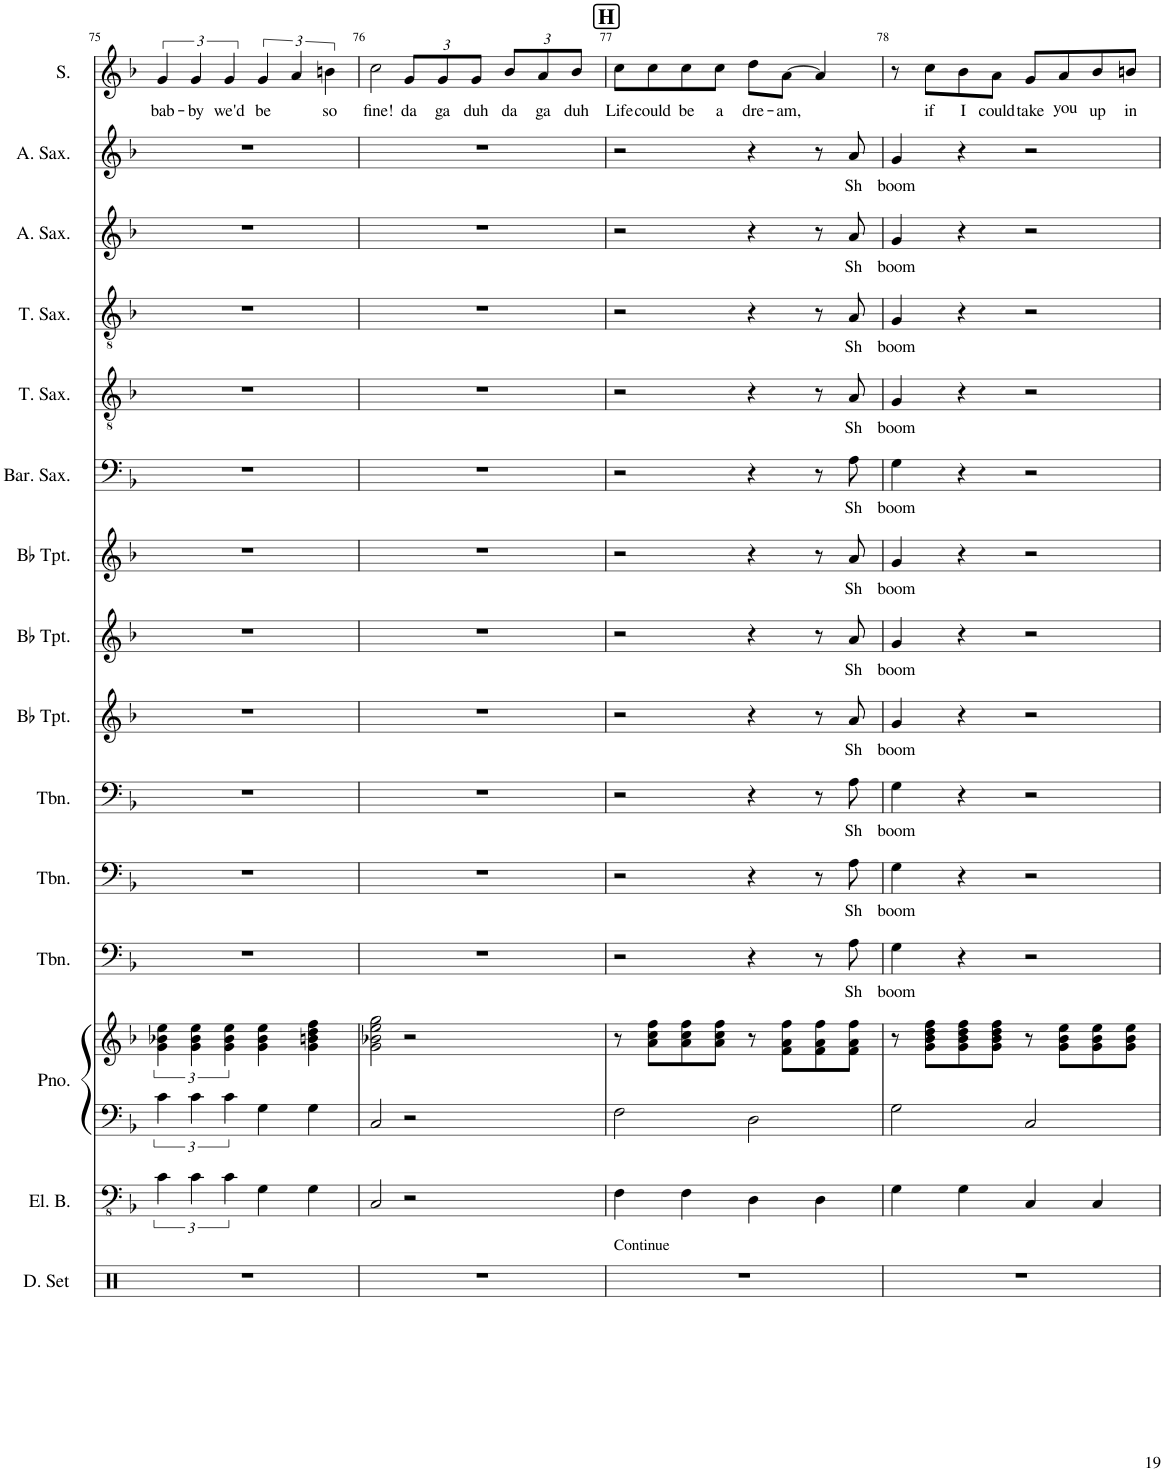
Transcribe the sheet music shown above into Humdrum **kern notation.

**kern	**kern	**kern	**kern	**kern	**text	**kern	**text	**kern	**text	**kern	**text	**kern	**text	**kern	**text	**kern	**text	**kern	**text	**kern	**text	**kern	**text	**kern	**text	**kern	**text
*part15	*part14	*part13	*part13	*part12	*part12	*part11	*part11	*part10	*part10	*part9	*part9	*part8	*part8	*part7	*part7	*part6	*part6	*part5	*part5	*part4	*part4	*part3	*part3	*part2	*part2	*part1	*part1
*staff16	*staff15	*staff14	*staff13	*staff12	*staff12	*staff11	*staff11	*staff10	*staff10	*staff9	*staff9	*staff8	*staff8	*staff7	*staff7	*staff6	*staff6	*staff5	*staff5	*staff4	*staff4	*staff3	*staff3	*staff2	*staff2	*staff1	*staff1
*I"Drumset	*I"Electric Bass	*I"Piano	*	*I"Trombone	*	*I"Trombone	*	*I"Trombone	*	*I"Bb Trumpet	*	*I"Bb Trumpet	*	*I"Bb Trumpet	*	*I"Baritone Saxophone	*	*I"Tenor Saxophone	*	*I"Tenor Saxophone	*	*I"Alto Saxophone	*	*I"Alto Saxophone	*	*I"Soprano	*
*I'D. Set	*I'El. B.	*I'Pno.	*	*I'Tbn.	*	*I'Tbn.	*	*I'Tbn.	*	*I'Bb Tpt.	*	*I'Bb Tpt.	*	*I'Bb Tpt.	*	*I'Bar. Sax.	*	*I'T. Sax.	*	*I'T. Sax.	*	*I'A. Sax.	*	*I'A. Sax.	*	*I'S.	*
!!LO:PB:g=z
*clefX	*clefFv4	*clefF4	*clefG2	*clefF4	*	*clefF4	*	*clefF4	*	*clefG2	*	*clefG2	*	*clefG2	*	*clefF4	*	*clefGv2	*	*clefGv2	*	*clefG2	*	*clefG2	*	*clefG2	*
*	*	*	*	*	*	*	*	*	*	*ITrd1c2	*	*ITrd1c2	*	*ITrd1c2	*	*ITrd12c21	*	*ITrd8c14	*	*ITrd8c14	*	*ITrd5c9	*	*ITrd5c9	*	*	*
*k[]	*k[b-]	*k[b-]	*k[b-]	*k[b-]	*	*k[b-]	*	*k[b-]	*	*k[b-]	*	*k[b-]	*	*k[b-]	*	*k[b-]	*	*k[b-]	*	*k[b-]	*	*k[b-]	*	*k[b-]	*	*k[b-]	*
*M4/4	*M4/4	*M4/4	*M4/4	*M4/4	*	*M4/4	*	*M4/4	*	*M4/4	*	*M4/4	*	*M4/4	*	*M4/4	*	*M4/4	*	*M4/4	*	*M4/4	*	*M4/4	*	*M4/4	*
*met(c)	*met(c)	*met(c)	*met(c)	*met(c)	*	*met(c)	*	*met(c)	*	*met(c)	*	*met(c)	*	*met(c)	*	*met(c)	*	*met(c)	*	*met(c)	*	*met(c)	*	*met(c)	*	*met(c)	*
=75	=75	=75	=75	=75	=75	=75	=75	=75	=75	=75	=75	=75	=75	=75	=75	=75	=75	=75	=75	=75	=75	=75	=75	=75	=75	=75	=75
!	!	!	!	!	!	!	!	!	!	!	!	!	!	!	!	!	!	!	!	!	!	!	!	!	!	!	!LO:LY:b
1r	6C\	6c\	6g\ 6b-X\ 6ee\	1r	.	1r	.	1r	.	1r	.	1r	.	1r	.	1r	.	1r	.	1r	.	1r	.	1r	.	6g/	bab-
!	!	!	!	!	!	!	!	!	!	!	!	!	!	!	!	!	!	!	!	!	!	!	!	!	!	!	!LO:LY:b
.	6C\	6c\	6g\ 6b-\ 6ee\	.	.	.	.	.	.	.	.	.	.	.	.	.	.	.	.	.	.	.	.	.	.	6g/	-by
!	!	!	!	!	!	!	!	!	!	!	!	!	!	!	!	!	!	!	!	!	!	!	!	!	!	!	!LO:LY:b
.	6C\	6c\	6g\ 6b-\ 6ee\	.	.	.	.	.	.	.	.	.	.	.	.	.	.	.	.	.	.	.	.	.	.	6g/	we'd
!	!	!	!	!	!	!	!	!	!	!	!	!	!	!	!	!	!	!	!	!	!	!	!	!	!	!	!LO:LY:b
.	4GG\	4G\	4g\ 4b-\ 4ee\	.	.	.	.	.	.	.	.	.	.	.	.	.	.	.	.	.	.	.	.	.	.	6g/	be
.	.	.	.	.	.	.	.	.	.	.	.	.	.	.	.	.	.	.	.	.	.	.	.	.	.	6a/	.
.	4GG\	4G\	4g\ 4bn\ 4dd\ 4ff\	.	.	.	.	.	.	.	.	.	.	.	.	.	.	.	.	.	.	.	.	.	.	.	.
!	!	!	!	!	!	!	!	!	!	!	!	!	!	!	!	!	!	!	!	!	!	!	!	!	!	!	!LO:LY:b
.	.	.	.	.	.	.	.	.	.	.	.	.	.	.	.	.	.	.	.	.	.	.	.	.	.	6bn\	so
=76	=76	=76	=76	=76	=76	=76	=76	=76	=76	=76	=76	=76	=76	=76	=76	=76	=76	=76	=76	=76	=76	=76	=76	=76	=76	=76	=76
!	!	!	!	!	!	!	!	!	!	!	!	!	!	!	!	!	!	!	!	!	!	!	!	!	!	!	!LO:LY:b
1r	2CC/	2C/	2g\ 2b-X\ 2ee\ 2gg\	1r	.	1r	.	1r	.	1r	.	1r	.	1r	.	1r	.	1r	.	1r	.	1r	.	1r	.	2cc\	fine!
*	*	*	*	*	*	*	*	*	*	*	*	*	*	*	*	*	*	*	*	*	*	*	*	*	*	*Xbrackettup	*
!	!	!	!	!	!	!	!	!	!	!	!	!	!	!	!	!	!	!	!	!	!	!	!	!	!	!	!LO:LY:b
.	2r	2r	2r	.	.	.	.	.	.	.	.	.	.	.	.	.	.	.	.	.	.	.	.	.	.	12g/L	da
!	!	!	!	!	!	!	!	!	!	!	!	!	!	!	!	!	!	!	!	!	!	!	!	!	!	!	!LO:LY:b
.	.	.	.	.	.	.	.	.	.	.	.	.	.	.	.	.	.	.	.	.	.	.	.	.	.	12g/	ga
!	!	!	!	!	!	!	!	!	!	!	!	!	!	!	!	!	!	!	!	!	!	!	!	!	!	!	!LO:LY:b
.	.	.	.	.	.	.	.	.	.	.	.	.	.	.	.	.	.	.	.	.	.	.	.	.	.	12g/J	duh
!	!	!	!	!	!	!	!	!	!	!	!	!	!	!	!	!	!	!	!	!	!	!	!	!	!	!	!LO:LY:b
.	.	.	.	.	.	.	.	.	.	.	.	.	.	.	.	.	.	.	.	.	.	.	.	.	.	12b-/L	da
!	!	!	!	!	!	!	!	!	!	!	!	!	!	!	!	!	!	!	!	!	!	!	!	!	!	!	!LO:LY:b
.	.	.	.	.	.	.	.	.	.	.	.	.	.	.	.	.	.	.	.	.	.	.	.	.	.	12a/	ga
!	!	!	!	!	!	!	!	!	!	!	!	!	!	!	!	!	!	!	!	!	!	!	!	!	!	!	!LO:LY:b
.	.	.	.	.	.	.	.	.	.	.	.	.	.	.	.	.	.	.	.	.	.	.	.	.	.	12b-/J	duh
!!LO:REH:place=s1:a:B:cj:fs=14:t=H
=77	=77	=77	=77	=77	=77	=77	=77	=77	=77	=77	=77	=77	=77	=77	=77	=77	=77	=77	=77	=77	=77	=77	=77	=77	=77	=77	=77
!LO:TX:a:t=Continue	!	!	!	!	!	!	!	!	!	!	!	!	!	!	!	!	!	!	!	!	!	!	!	!	!	!	!
!	!	!	!	!	!	!	!	!	!	!	!	!	!	!	!	!	!	!	!	!	!	!	!	!	!	!	!LO:LY:b
1r	4FF\	2F\	8r	2r	.	2r	.	2r	.	2r	.	2r	.	2r	.	2r	.	2r	.	2r	.	2r	.	2r	.	8cc\L	Life
!	!	!	!	!	!	!	!	!	!	!	!	!	!	!	!	!	!	!	!	!	!	!	!	!	!	!	!LO:LY:b
.	.	.	8a\ 8cc\ 8ff\L	.	.	.	.	.	.	.	.	.	.	.	.	.	.	.	.	.	.	.	.	.	.	8cc\	could
!	!	!	!	!	!	!	!	!	!	!	!	!	!	!	!	!	!	!	!	!	!	!	!	!	!	!	!LO:LY:b
.	4FF\	.	8a\ 8cc\ 8ff\	.	.	.	.	.	.	.	.	.	.	.	.	.	.	.	.	.	.	.	.	.	.	8cc\	be
!	!	!	!	!	!	!	!	!	!	!	!	!	!	!	!	!	!	!	!	!	!	!	!	!	!	!	!LO:LY:b
.	.	.	8a\ 8cc\ 8ff\J	.	.	.	.	.	.	.	.	.	.	.	.	.	.	.	.	.	.	.	.	.	.	8cc\J	a
!	!	!	!	!	!	!	!	!	!	!	!	!	!	!	!	!	!	!	!	!	!	!	!	!	!	!	!LO:LY:b
.	4DD\	2D\	8r	4r	.	4r	.	4r	.	4r	.	4r	.	4r	.	4r	.	4r	.	4r	.	4r	.	4r	.	8dd\L	dre-
!	!	!	!	!	!	!	!	!	!	!	!	!	!	!	!	!	!	!	!	!	!	!	!	!	!	!	!LO:LY:b
.	.	.	8f\ 8a\ 8ff\L	.	.	.	.	.	.	.	.	.	.	.	.	.	.	.	.	.	.	.	.	.	.	[8a\J	-am,
.	4DD\	.	8f\ 8a\ 8ff\	8r	.	8r	.	8r	.	8r	.	8r	.	8r	.	8r	.	8r	.	8r	.	8r	.	8r	.	4a/]	.
!	!	!	!	!	!LO:LY:b	!	!LO:LY:b	!	!LO:LY:b	!	!LO:LY:b	!	!LO:LY:b	!	!LO:LY:b	!	!LO:LY:b	!	!LO:LY:b	!	!LO:LY:b	!	!LO:LY:b	!	!LO:LY:b	!	!
.	.	.	8f\ 8a\ 8ff\J	8A\	Sh	8A\	Sh	8A\	Sh	8a/	Sh	8a/	Sh	8a/	Sh	8A\	Sh	8A/	Sh	8A/	Sh	8a/	Sh	8a/	Sh	.	.
=78	=78	=78	=78	=78	=78	=78	=78	=78	=78	=78	=78	=78	=78	=78	=78	=78	=78	=78	=78	=78	=78	=78	=78	=78	=78	=78	=78
!	!	!	!	!	!LO:LY:b	!	!LO:LY:b	!	!LO:LY:b	!	!LO:LY:b	!	!LO:LY:b	!	!LO:LY:b	!	!LO:LY:b	!	!LO:LY:b	!	!LO:LY:b	!	!LO:LY:b	!	!LO:LY:b	!	!
1r	4GG\	2G\	8r	4G\	boom	4G\	boom	4G\	boom	4g/	boom	4g/	boom	4g/	boom	4G\	boom	4G/	boom	4G/	boom	4g/	boom	4g/	boom	8r	.
!	!	!	!	!	!	!	!	!	!	!	!	!	!	!	!	!	!	!	!	!	!	!	!	!	!	!	!LO:LY:b
.	.	.	8g\ 8b-\ 8dd\ 8ff\L	.	.	.	.	.	.	.	.	.	.	.	.	.	.	.	.	.	.	.	.	.	.	8cc\L	if
!	!	!	!	!	!	!	!	!	!	!	!	!	!	!	!	!	!	!	!	!	!	!	!	!	!	!	!LO:LY:b
.	4GG\	.	8g\ 8b-\ 8dd\ 8ff\	4r	.	4r	.	4r	.	4r	.	4r	.	4r	.	4r	.	4r	.	4r	.	4r	.	4r	.	8b-\	I
!	!	!	!	!	!	!	!	!	!	!	!	!	!	!	!	!	!	!	!	!	!	!	!	!	!	!	!LO:LY:b
.	.	.	8g\ 8b-\ 8dd\ 8ff\J	.	.	.	.	.	.	.	.	.	.	.	.	.	.	.	.	.	.	.	.	.	.	8a\J	could
!	!	!	!	!	!	!	!	!	!	!	!	!	!	!	!	!	!	!	!	!	!	!	!	!	!	!	!LO:LY:b
.	4CC/	2C/	8r	2r	.	2r	.	2r	.	2r	.	2r	.	2r	.	2r	.	2r	.	2r	.	2r	.	2r	.	8g/L	take
!	!	!	!	!	!	!	!	!	!	!	!	!	!	!	!	!	!	!	!	!	!	!	!	!	!	!	!LO:LY:b
.	.	.	8g\ 8b-\ 8ee\L	.	.	.	.	.	.	.	.	.	.	.	.	.	.	.	.	.	.	.	.	.	.	8a/	you
!	!	!	!	!	!	!	!	!	!	!	!	!	!	!	!	!	!	!	!	!	!	!	!	!	!	!	!LO:LY:b
.	4CC/	.	8g\ 8b-\ 8ee\	.	.	.	.	.	.	.	.	.	.	.	.	.	.	.	.	.	.	.	.	.	.	8b-/	up
!	!	!	!	!	!	!	!	!	!	!	!	!	!	!	!	!	!	!	!	!	!	!	!	!	!	!	!LO:LY:b
.	.	.	8g\ 8b-\ 8ee\J	.	.	.	.	.	.	.	.	.	.	.	.	.	.	.	.	.	.	.	.	.	.	8bn/J	in
=	=	=	=	=	=	=	=	=	=	=	=	=	=	=	=	=	=	=	=	=	=	=	=	=	=	=	=
*-	*-	*-	*-	*-	*-	*-	*-	*-	*-	*-	*-	*-	*-	*-	*-	*-	*-	*-	*-	*-	*-	*-	*-	*-	*-	*-	*-
